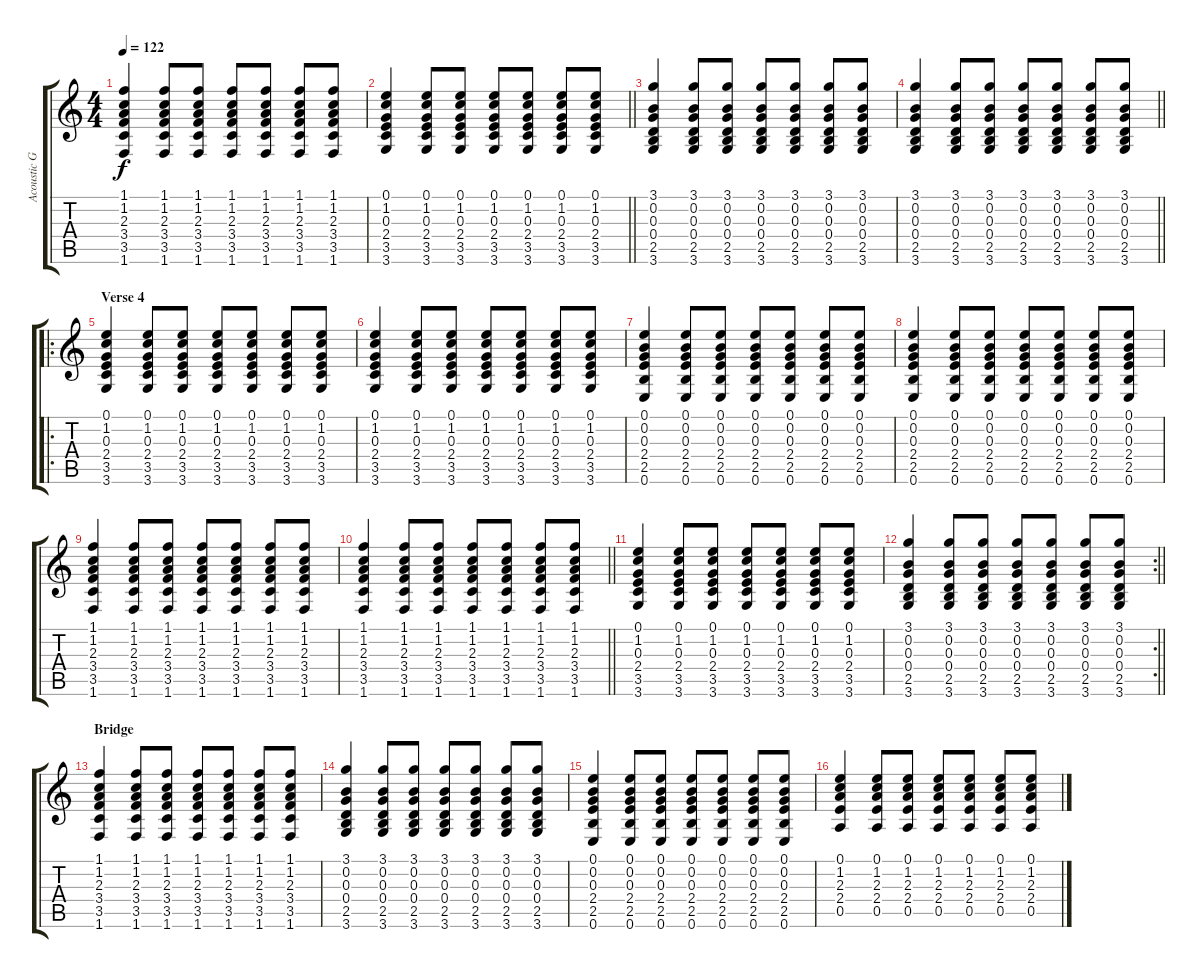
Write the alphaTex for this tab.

\track ("Acoustic Guitar" "Acoustic G") {instrument acousticguitarsteel}
\staff {score tabs}
\tuning (E4 B3 G3 D3 A2 E2) {hide}
\ts (4 4)
\tempo 122
\clef g2
\ks c
(1.1 1.2 2.3 3.4 3.5 1.6).4{dy f} (1.1 1.2 2.3 3.4 3.5 1.6).8 (1.1 1.2 2.3 3.4 3.5 1.6).8 (1.1 1.2 2.3 3.4 3.5 1.6).8 (1.1 1.2 2.3 3.4 3.5 1.6).8 (1.1 1.2 2.3 3.4 3.5 1.6).8 (1.1 1.2 2.3 3.4 3.5 1.6).8 |
\barLineRight lightlight
(0.1 1.2 0.3 2.4 3.5 3.6).4 (0.1 1.2 0.3 2.4 3.5 3.6).8 (0.1 1.2 0.3 2.4 3.5 3.6).8 (0.1 1.2 0.3 2.4 3.5 3.6).8 (0.1 1.2 0.3 2.4 3.5 3.6).8 (0.1 1.2 0.3 2.4 3.5 3.6).8 (0.1 1.2 0.3 2.4 3.5 3.6).8 |
(3.1 0.2 0.3 0.4 2.5 3.6).4 (3.1 0.2 0.3 0.4 2.5 3.6).8 (3.1 0.2 0.3 0.4 2.5 3.6).8 (3.1 0.2 0.3 0.4 2.5 3.6).8 (3.1 0.2 0.3 0.4 2.5 3.6).8 (3.1 0.2 0.3 0.4 2.5 3.6).8 (3.1 0.2 0.3 0.4 2.5 3.6).8 |
\barLineRight lightlight
(3.1 0.2 0.3 0.4 2.5 3.6).4 (3.1 0.2 0.3 0.4 2.5 3.6).8 (3.1 0.2 0.3 0.4 2.5 3.6).8 (3.1 0.2 0.3 0.4 2.5 3.6).8 (3.1 0.2 0.3 0.4 2.5 3.6).8 (3.1 0.2 0.3 0.4 2.5 3.6).8 (3.1 0.2 0.3 0.4 2.5 3.6).8 |
\ro
\section ("" "Verse 4")
(0.1 1.2 0.3 2.4 3.5 3.6).4 (0.1 1.2 0.3 2.4 3.5 3.6).8 (0.1 1.2 0.3 2.4 3.5 3.6).8 (0.1 1.2 0.3 2.4 3.5 3.6).8 (0.1 1.2 0.3 2.4 3.5 3.6).8 (0.1 1.2 0.3 2.4 3.5 3.6).8 (0.1 1.2 0.3 2.4 3.5 3.6).8 |
(0.1 1.2 0.3 2.4 3.5 3.6).4 (0.1 1.2 0.3 2.4 3.5 3.6).8 (0.1 1.2 0.3 2.4 3.5 3.6).8 (0.1 1.2 0.3 2.4 3.5 3.6).8 (0.1 1.2 0.3 2.4 3.5 3.6).8 (0.1 1.2 0.3 2.4 3.5 3.6).8 (0.1 1.2 0.3 2.4 3.5 3.6).8 |
(0.1 0.2 0.3 2.4 2.5 0.6).4 (0.1 0.2 0.3 2.4 2.5 0.6).8 (0.1 0.2 0.3 2.4 2.5 0.6).8 (0.1 0.2 0.3 2.4 2.5 0.6).8 (0.1 0.2 0.3 2.4 2.5 0.6).8 (0.1 0.2 0.3 2.4 2.5 0.6).8 (0.1 0.2 0.3 2.4 2.5 0.6).8 |
(0.1 0.2 0.3 2.4 2.5 0.6).4 (0.1 0.2 0.3 2.4 2.5 0.6).8 (0.1 0.2 0.3 2.4 2.5 0.6).8 (0.1 0.2 0.3 2.4 2.5 0.6).8 (0.1 0.2 0.3 2.4 2.5 0.6).8 (0.1 0.2 0.3 2.4 2.5 0.6).8 (0.1 0.2 0.3 2.4 2.5 0.6).8 |
(1.1 1.2 2.3 3.4 3.5 1.6).4 (1.1 1.2 2.3 3.4 3.5 1.6).8 (1.1 1.2 2.3 3.4 3.5 1.6).8 (1.1 1.2 2.3 3.4 3.5 1.6).8 (1.1 1.2 2.3 3.4 3.5 1.6).8 (1.1 1.2 2.3 3.4 3.5 1.6).8 (1.1 1.2 2.3 3.4 3.5 1.6).8 |
\barLineRight lightlight
(1.1 1.2 2.3 3.4 3.5 1.6).4 (1.1 1.2 2.3 3.4 3.5 1.6).8 (1.1 1.2 2.3 3.4 3.5 1.6).8 (1.1 1.2 2.3 3.4 3.5 1.6).8 (1.1 1.2 2.3 3.4 3.5 1.6).8 (1.1 1.2 2.3 3.4 3.5 1.6).8 (1.1 1.2 2.3 3.4 3.5 1.6).8 |
(0.1 1.2 0.3 2.4 3.5 3.6).4 (0.1 1.2 0.3 2.4 3.5 3.6).8 (0.1 1.2 0.3 2.4 3.5 3.6).8 (0.1 1.2 0.3 2.4 3.5 3.6).8 (0.1 1.2 0.3 2.4 3.5 3.6).8 (0.1 1.2 0.3 2.4 3.5 3.6).8 (0.1 1.2 0.3 2.4 3.5 3.6).8 |
\rc 2
\barLineRight lightlight
(3.1 0.2 0.3 0.4 2.5 3.6).4 (3.1 0.2 0.3 0.4 2.5 3.6).8 (3.1 0.2 0.3 0.4 2.5 3.6).8 (3.1 0.2 0.3 0.4 2.5 3.6).8 (3.1 0.2 0.3 0.4 2.5 3.6).8 (3.1 0.2 0.3 0.4 2.5 3.6).8 (3.1 0.2 0.3 0.4 2.5 3.6).8 |
\section ("" "Bridge")
(1.1 1.2 2.3 3.4 3.5 1.6).4 (1.1 1.2 2.3 3.4 3.5 1.6).8 (1.1 1.2 2.3 3.4 3.5 1.6).8 (1.1 1.2 2.3 3.4 3.5 1.6).8 (1.1 1.2 2.3 3.4 3.5 1.6).8 (1.1 1.2 2.3 3.4 3.5 1.6).8 (1.1 1.2 2.3 3.4 3.5 1.6).8 |
(3.1 0.2 0.3 0.4 2.5 3.6).4 (3.1 0.2 0.3 0.4 2.5 3.6).8 (3.1 0.2 0.3 0.4 2.5 3.6).8 (3.1 0.2 0.3 0.4 2.5 3.6).8 (3.1 0.2 0.3 0.4 2.5 3.6).8 (3.1 0.2 0.3 0.4 2.5 3.6).8 (3.1 0.2 0.3 0.4 2.5 3.6).8 |
(0.1 0.2 0.3 2.4 2.5 0.6).4 (0.1 0.2 0.3 2.4 2.5 0.6).8 (0.1 0.2 0.3 2.4 2.5 0.6).8 (0.1 0.2 0.3 2.4 2.5 0.6).8 (0.1 0.2 0.3 2.4 2.5 0.6).8 (0.1 0.2 0.3 2.4 2.5 0.6).8 (0.1 0.2 0.3 2.4 2.5 0.6).8 |
(0.1 1.2 2.3 2.4 0.5).4 (0.1 1.2 2.3 2.4 0.5).8 (0.1 1.2 2.3 2.4 0.5).8 (0.1 1.2 2.3 2.4 0.5).8 (0.1 1.2 2.3 2.4 0.5).8 (0.1 1.2 2.3 2.4 0.5).8 (0.1 1.2 2.3 2.4 0.5).8
